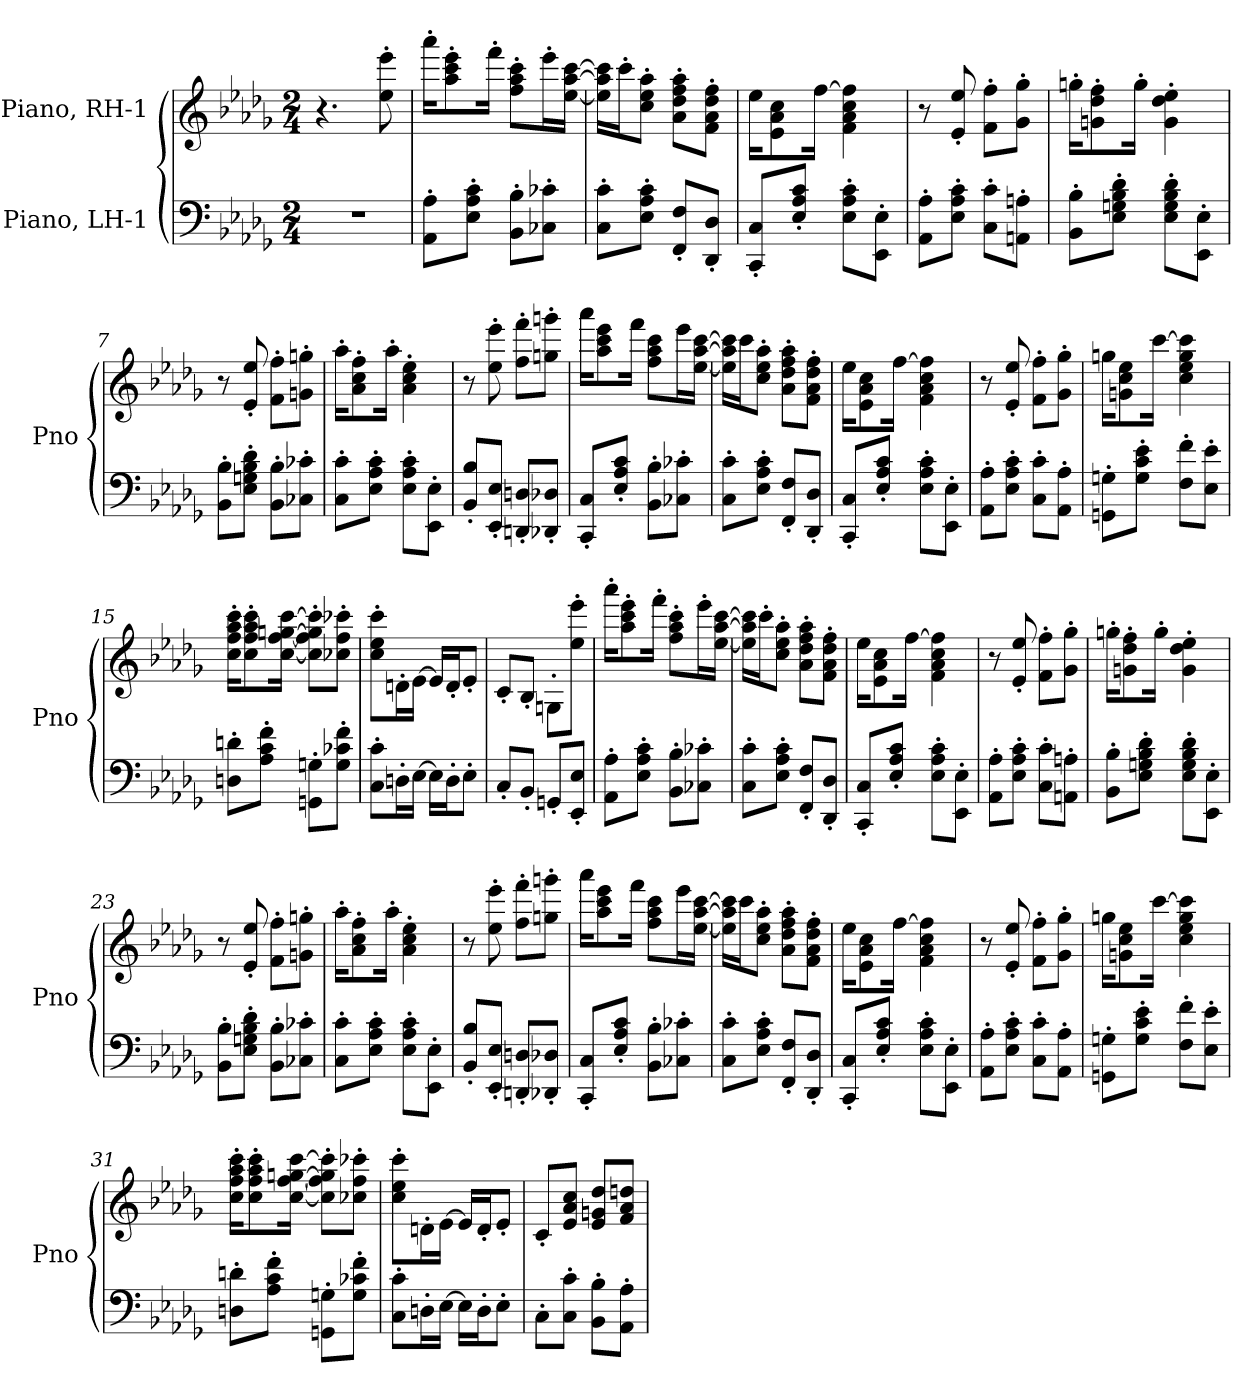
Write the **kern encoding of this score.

**kern	**kern
*part2	*part1
*staff2	*staff1
*I"Piano, LH-1	*I"Piano, RH-1
*I'Pno	*I'Pno
*clefF4	*clefG2
*k[b-e-a-d-g-]	*k[b-e-a-d-g-]
*M2/4	*M2/4
*MM95	*MM95
=1	=1
2r	4.r
.	8ee-\' 8eee-\'
=2	=2
8AA-\' 8A-\'L	16aaa-'\KL
.	8aa-\' 8ccc\' 8eee-\'
8E-\' 8A-\' 8c\'J	.
.	16fff'\Jk
8BB-\' 8B-\'L	8ff\' 8aa-\' 8ccc\'L
8C-X\' 8c-X\'J	16eee-'\L
.	[16ee-\ [16aa-\ [16ccc\JJ
=3	=3
8C\' 8c\'L	16ee-\] 16aa-\] 16ccc\]LL
.	16ccc'\J
8E-\' 8A-\' 8c\'J	8cc\' 8ee-\' 8aa-\'J
8FF/' 8F/'L	8a-\' 8dd-\' 8ff\' 8aa-\'L
8DD-/' 8D-/'J	8f\' 8a-\' 8dd-\' 8ff\'J
=4	=4
8CC/' 8C/'L	16ee-\KL
.	8e-\ 8a-\ 8cc\
8E-/' 8A-/' 8c/'J	.
.	[16ff\Jk
8E-\' 8A-\' 8c\'L	4f\ 4a-\ 4cc\ 4ff\]
8EE-\' 8E-\'J	.
=5	=5
8AA-\' 8A-\'L	8r
8E-\' 8A-\' 8c\'J	8e-/' 8ee-/'
8C\' 8c\'L	8f\' 8ff\'L
8AAn\' 8An\'J	8g-\' 8gg-\'J
=6	=6
8BB-\' 8B-\'L	16ggn'\KL
.	8gn\' 8dd-\' 8ff\'
8E-\' 8Gn\' 8B-\' 8d-\'J	.
.	16gg'\Jk
8E-\' 8G\' 8B-\' 8d-\'L	4g\' 4dd-\' 4ee-\'
8EE-\' 8E-\'J	.
=7	=7
8BB-\' 8B-\'L	8r
8E-\' 8Gn\' 8B-\' 8d-\'J	8e-/' 8ee-/'
8BB-\' 8B-\'L	8f\' 8ff\'L
8C-X\' 8c-X\'J	8gn\' 8ggn\'J
!!LO:LB:g=z
=8	=8
8C\' 8c\'L	16aa-'\KL
.	8a-\' 8cc\' 8ff\'
8E-\' 8A-\' 8c\'J	.
.	16aa-'\Jk
8E-\' 8A-\' 8c\'L	4a-\' 4cc\' 4ee-\'
8EE-\' 8E-\'J	.
=9	=9
8BB-/' 8B-/'L	8r
8EE-/' 8E-/'J	8ee-\' 8eee-\'
8DDn/' 8Dn/'L	8ff\' 8fff\'L
8DD-X/' 8D-X/'J	8ggn\' 8gggn\'J
=10	=10
8CC/' 8C/'L	16aaa-\KL
.	8aa-\ 8ccc\ 8eee-\
8E-/' 8A-/' 8c/'J	.
.	16fff\Jk
8BB-\' 8B-\'L	8ff\ 8aa-\ 8ccc\L
8C-X\' 8c-X\'J	16eee-\L
.	[16ee-\ [16aa-\ [16ccc\JJ
=11	=11
8C\' 8c\'L	16ee-\] 16aa-\] 16ccc\]LL
.	16ccc\J
8E-\' 8A-\' 8c\'J	8cc\' 8ee-\' 8aa-\'J
8FF/' 8F/'L	8a-\' 8dd-\' 8ff\' 8aa-\'L
8DD-/' 8D-/'J	8f\' 8a-\' 8dd-\' 8ff\'J
=12	=12
8CC/' 8C/'L	16ee-\KL
.	8e-\ 8a-\ 8cc\
8E-/' 8A-/' 8c/'J	.
.	[16ff\Jk
8E-\' 8A-\' 8c\'L	4f\ 4a-\ 4cc\ 4ff\]
8EE-\' 8E-\'J	.
=13	=13
8AA-\' 8A-\'L	8r
8E-\' 8A-\' 8c\'J	8e-/' 8ee-/'
8C\' 8c\'L	8f\' 8ff\'L
8AA-\' 8A-\'J	8g-\' 8gg-\'J
!!LO:LB:g=z
=14	=14
8GGn\' 8Gn\'L	16ggn\KL
.	8gn\ 8cc\ 8ee-\
8G\' 8c\' 8e-\'J	.
.	[16ccc\Jk
8F\' 8f\'L	4cc\ 4ee-\ 4gg\ 4ccc\]
8E-\' 8e-\'J	.
=15	=15
8Dn\' 8dn\'L	16cc\' 16ff\' 16aa-\' 16ccc\'KL
.	8cc\' 8ff\' 8aa-\' 8ccc\'
8A-\' 8c\' 8f\'J	.
.	[16cc\ [16ff\ [16ggn\ [16ccc\Jk
8GGn\' 8Gn\'L	8cc\]' 8ff\]' 8gg\]' 8ccc\]'L
8G\' 8c-X\' 8f\'J	8cc-X\' 8ff\' 8ccc-X\'J
=16	=16
8C\' 8c\'L	8cc\' 8ee-\' 8ccc\'L
16Dn'\L	16dn'\L
[16E-\JJ	[16e-\JJ
16E-\LL]	16e-/LL]
16D'\J	16d'/J
8E-'\J	8e-'/J
=17	=17
8C'/L	8c'/L
8BB-'/J	8B-'/J
8GGn'/L	8Gn'\L
8EE-/' 8E-/'J	8ee-\' 8eee-\'J
=18	=18
8AA-\' 8A-\'L	16aaa-'\KL
.	8aa-\' 8ccc\' 8eee-\'
8E-\' 8A-\' 8c\'J	.
.	16fff'\Jk
8BB-\' 8B-\'L	8ff\' 8aa-\' 8ccc\'L
8C-X\' 8c-X\'J	16eee-'\L
.	[16ee-\ [16aa-\ [16ccc\JJ
=19	=19
8C\' 8c\'L	16ee-\] 16aa-\] 16ccc\]LL
.	16ccc'\J
8E-\' 8A-\' 8c\'J	8cc\' 8ee-\' 8aa-\'J
8FF/' 8F/'L	8a-\' 8dd-\' 8ff\' 8aa-\'L
8DD-/' 8D-/'J	8f\' 8a-\' 8dd-\' 8ff\'J
!!LO:LB:g=z
=20	=20
8CC/' 8C/'L	16ee-\KL
.	8e-\ 8a-\ 8cc\
8E-/' 8A-/' 8c/'J	.
.	[16ff\Jk
8E-\' 8A-\' 8c\'L	4f\ 4a-\ 4cc\ 4ff\]
8EE-\' 8E-\'J	.
=21	=21
8AA-\' 8A-\'L	8r
8E-\' 8A-\' 8c\'J	8e-/' 8ee-/'
8C\' 8c\'L	8f\' 8ff\'L
8AAn\' 8An\'J	8g-\' 8gg-\'J
=22	=22
8BB-\' 8B-\'L	16ggn'\KL
.	8gn\' 8dd-\' 8ff\'
8E-\' 8Gn\' 8B-\' 8d-\'J	.
.	16gg'\Jk
8E-\' 8G\' 8B-\' 8d-\'L	4g\' 4dd-\' 4ee-\'
8EE-\' 8E-\'J	.
=23	=23
8BB-\' 8B-\'L	8r
8E-\' 8Gn\' 8B-\' 8d-\'J	8e-/' 8ee-/'
8BB-\' 8B-\'L	8f\' 8ff\'L
8C-X\' 8c-X\'J	8gn\' 8ggn\'J
=24	=24
8C\' 8c\'L	16aa-'\KL
.	8a-\' 8cc\' 8ff\'
8E-\' 8A-\' 8c\'J	.
.	16aa-'\Jk
8E-\' 8A-\' 8c\'L	4a-\' 4cc\' 4ee-\'
8EE-\' 8E-\'J	.
=25	=25
8BB-/' 8B-/'L	8r
8EE-/' 8E-/'J	8ee-\' 8eee-\'
8DDn/' 8Dn/'L	8ff\' 8fff\'L
8DD-X/' 8D-X/'J	8ggn\' 8gggn\'J
!!LO:LB:g=z
=26	=26
8CC/' 8C/'L	16aaa-\KL
.	8aa-\ 8ccc\ 8eee-\
8E-/' 8A-/' 8c/'J	.
.	16fff\Jk
8BB-\' 8B-\'L	8ff\ 8aa-\ 8ccc\L
8C-X\' 8c-X\'J	16eee-\L
.	[16ee-\ [16aa-\ [16ccc\JJ
=27	=27
8C\' 8c\'L	16ee-\] 16aa-\] 16ccc\]LL
.	16ccc\J
8E-\' 8A-\' 8c\'J	8cc\' 8ee-\' 8aa-\'J
8FF/' 8F/'L	8a-\' 8dd-\' 8ff\' 8aa-\'L
8DD-/' 8D-/'J	8f\' 8a-\' 8dd-\' 8ff\'J
=28	=28
8CC/' 8C/'L	16ee-\KL
.	8e-\ 8a-\ 8cc\
8E-/' 8A-/' 8c/'J	.
.	[16ff\Jk
8E-\' 8A-\' 8c\'L	4f\ 4a-\ 4cc\ 4ff\]
8EE-\' 8E-\'J	.
=29	=29
8AA-\' 8A-\'L	8r
8E-\' 8A-\' 8c\'J	8e-/' 8ee-/'
8C\' 8c\'L	8f\' 8ff\'L
8AA-\' 8A-\'J	8g-\' 8gg-\'J
=30	=30
8GGn\' 8Gn\'L	16ggn\KL
.	8gn\ 8cc\ 8ee-\
8G\' 8c\' 8e-\'J	.
.	[16ccc\Jk
8F\' 8f\'L	4cc\ 4ee-\ 4gg\ 4ccc\]
8E-\' 8e-\'J	.
=31	=31
8Dn\' 8dn\'L	16cc\' 16ff\' 16aa-\' 16ccc\'KL
.	8cc\' 8ff\' 8aa-\' 8ccc\'
8A-\' 8c\' 8f\'J	.
.	[16cc\ [16ff\ [16ggn\ [16ccc\Jk
8GGn\' 8Gn\'L	8cc\]' 8ff\]' 8gg\]' 8ccc\]'L
8G\' 8c-X\' 8f\'J	8cc-X\' 8ff\' 8ccc-X\'J
!!LO:PB:g=z
=32	=32
8C\' 8c\'L	8cc\' 8ee-\' 8ccc\'L
16Dn'\L	16dn'\L
[16E-\JJ	[16e-\JJ
16E-\LL]	16e-/LL]
16D'\J	16d'/J
8E-'\J	8e-'/J
=33	=33
8C'\L	8c'/L
8C\' 8c\'J	8e-/ 8a-/ 8cc/J
8BB-\' 8B-\'L	8e-/ 8gn/ 8dd-/L
8AA-\' 8A-\'J	8f/ 8a-/ 8ddn/J
=	=
*-	*-
